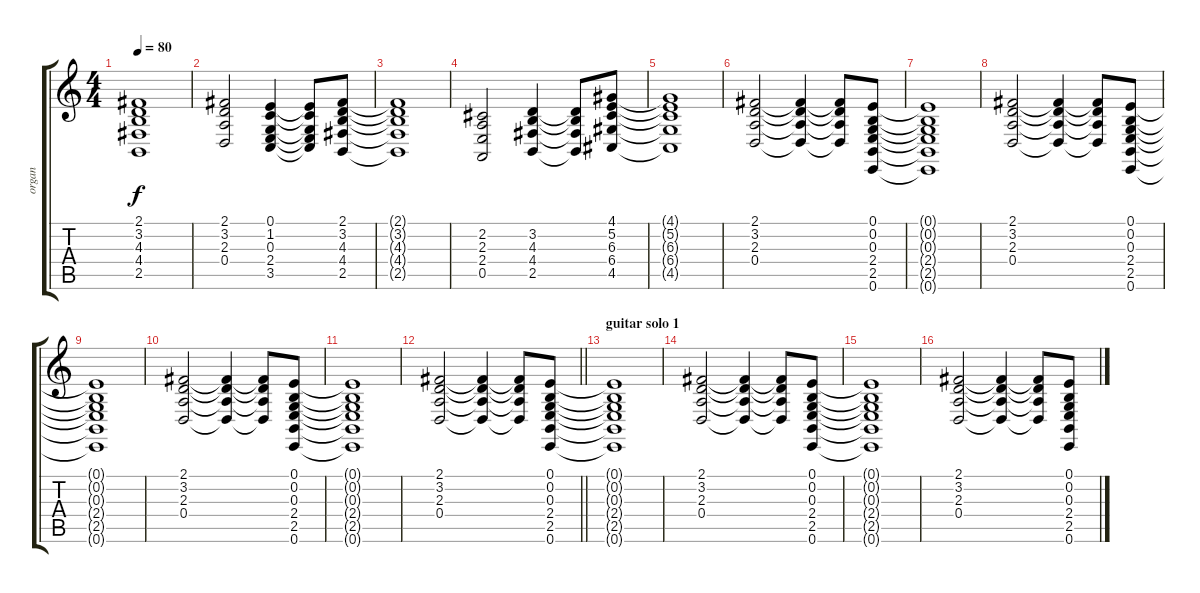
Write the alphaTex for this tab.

\track ("organ" "organ") {instrument drawbarorgan}
\staff {score tabs}
\tuning (E4 B3 G3 D3 A2 E2) {hide}
\ts (4 4)
\tempo 80
\clef g2
\ks c
(2.1{t} 3.2{t} 4.3{t} 4.4{t} 2.5{t}).1{dy f} |
(2.1 3.2 2.3 0.4).2 (0.1 1.2 0.3 2.4 3.5).4 (0.1{t} 1.2{t} 0.3{t} 2.4{t} 3.5{t}).8 (2.1 3.2 4.3 4.4 2.5).8 |
(2.1{t} 3.2{t} 4.3{t} 4.4{t} 2.5{t}).1 |
(2.2 2.3 2.4 0.5).2 (3.2 4.3 4.4 2.5).4 (3.2{t} 4.3{t} 4.4{t} 2.5{t}).8 (4.1 5.2 6.3 6.4 4.5).8 |
(4.1{t} 5.2{t} 6.3{t} 6.4{t} 4.5{t}).1 |
(2.1 3.2 2.3 0.4).2 (2.1{t} 3.2{t} 2.3{t} 0.4{t}).4 (2.1{t} 3.2{t} 2.3{t} 0.4{t}).8 (0.1 0.2 0.3 2.4 2.5 0.6).8 |
(0.1{t} 0.2{t} 0.3{t} 2.4{t} 2.5{t} 0.6{t}).1 |
(2.1 3.2 2.3 0.4).2 (2.1{t} 3.2{t} 2.3{t} 0.4{t}).4 (2.1{t} 3.2{t} 2.3{t} 0.4{t}).8 (0.1 0.2 0.3 2.4 2.5 0.6).8 |
(0.1{t} 0.2{t} 0.3{t} 2.4{t} 2.5{t} 0.6{t}).1 |
(2.1 3.2 2.3 0.4).2 (2.1{t} 3.2{t} 2.3{t} 0.4{t}).4 (2.1{t} 3.2{t} 2.3{t} 0.4{t}).8 (0.1 0.2 0.3 2.4 2.5 0.6).8 |
(0.1{t} 0.2{t} 0.3{t} 2.4{t} 2.5{t} 0.6{t}).1 |
\barLineRight lightlight
(2.1 3.2 2.3 0.4).2 (2.1{t} 3.2{t} 2.3{t} 0.4{t}).4 (2.1{t} 3.2{t} 2.3{t} 0.4{t}).8 (0.1 0.2 0.3 2.4 2.5 0.6).8 |
\section ("" "guitar solo 1")
(0.1{t} 0.2{t} 0.3{t} 2.4{t} 2.5{t} 0.6{t}).1 |
(2.1 3.2 2.3 0.4).2 (2.1{t} 3.2{t} 2.3{t} 0.4{t}).4 (2.1{t} 3.2{t} 2.3{t} 0.4{t}).8 (0.1 0.2 0.3 2.4 2.5 0.6).8 |
(0.1{t} 0.2{t} 0.3{t} 2.4{t} 2.5{t} 0.6{t}).1 |
(2.1 3.2 2.3 0.4).2 (2.1{t} 3.2{t} 2.3{t} 0.4{t}).4 (2.1{t} 3.2{t} 2.3{t} 0.4{t}).8 (0.1 0.2 0.3 2.4 2.5 0.6).8
